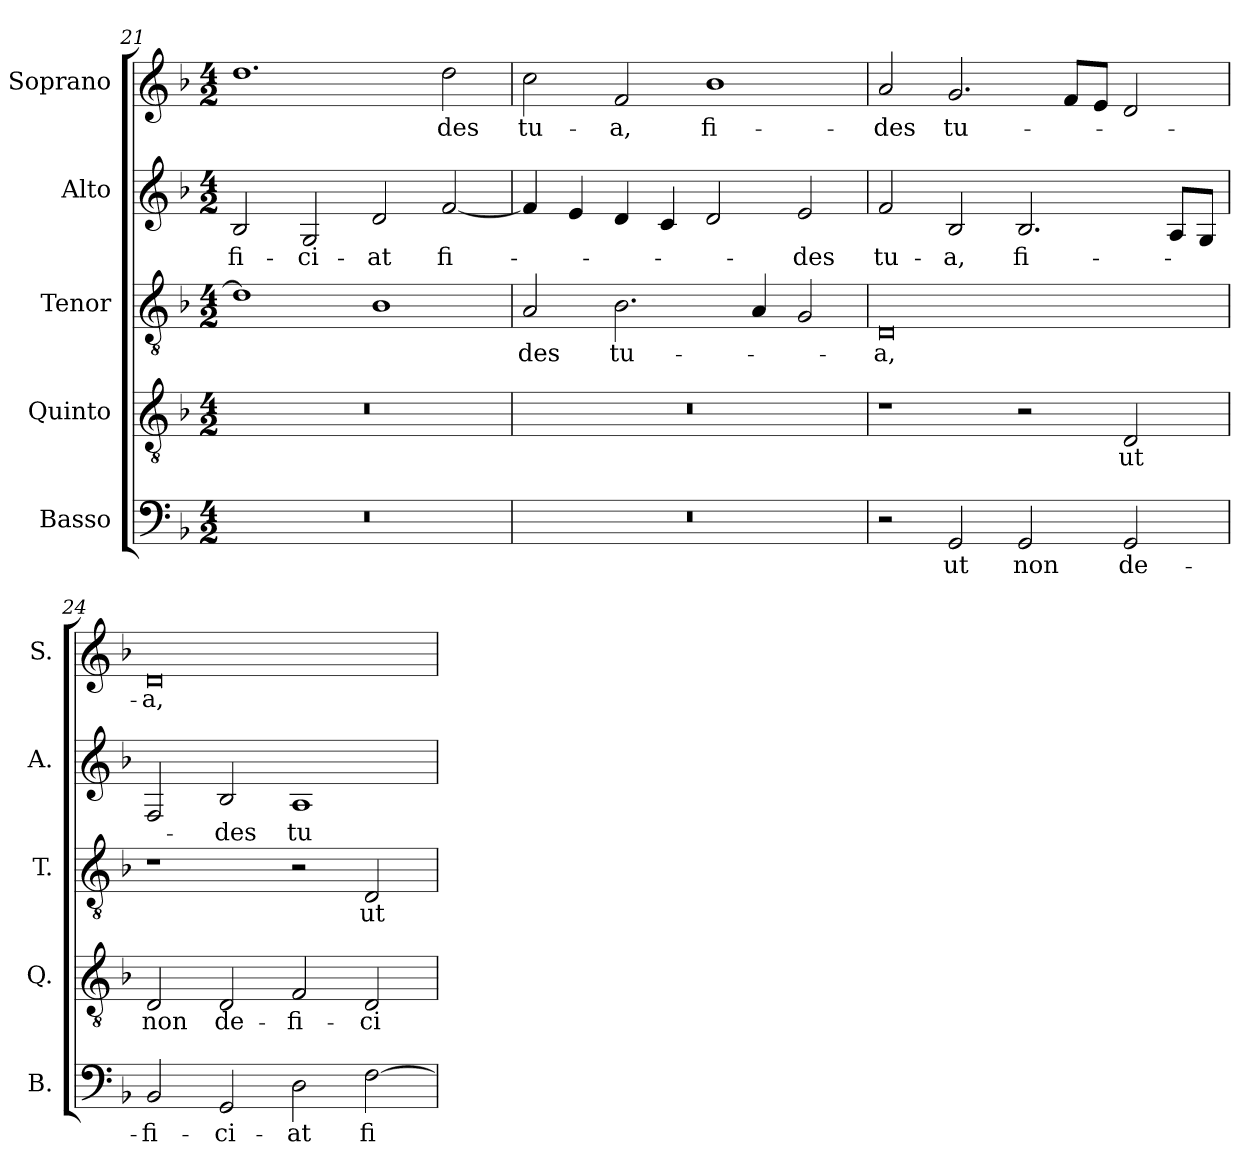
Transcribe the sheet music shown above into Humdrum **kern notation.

**kern	**text	**kern	**text	**kern	**text	**kern	**text	**kern	**text
*part5	*part5	*part4	*part4	*part3	*part3	*part2	*part2	*part1	*part1
*staff5	*staff5	*staff4	*staff4	*staff3	*staff3	*staff2	*staff2	*staff1	*staff1
*I"Basso	*	*I"Quinto	*	*I"Tenor	*	*I"Alto	*	*I"Soprano	*
*I'B.	*	*I'Q.	*	*I'T.	*	*I'A.	*	*I'S.	*
*clefF4	*	*clefGv2	*	*clefGv2	*	*clefG2	*	*clefG2	*
*	*	*ITrd7c12	*	*ITrd7c12	*	*	*	*	*
*k[b-]	*	*k[b-]	*	*k[b-]	*	*k[b-]	*	*k[b-]	*
*F:	*	*F:	*	*F:	*	*F:	*	*F:	*
*M4/2	*	*M4/2	*	*M4/2	*	*M4/2	*	*M4/2	*
=21	=21	=21	=21	=21	=21	=21	=21	=21	=21
!LO:N:vis=1	!	!LO:N:vis=1	!	!	!	!	!	!	!
!	!	!	!	!	!	!	!LO:LY:b:color=#000000	!	!
0r	.	0r	.	1Di]	.	2B-i/	-fi-	1.ddi	.
!	!	!	!	!	!	!	!LO:LY:b:color=#000000	!	!
.	.	.	.	.	.	2Gi/	-ci-	.	.
!	!	!	!	!	!	!	!LO:LY:b:color=#000000	!	!
.	.	.	.	1BB-i	.	2di/	-at	.	.
!	!	!	!	!	!	!	!LO:LY:b:color=#000000	!	!
!	!	!	!	!	!	!	!	!	!LO:LY:b:color=#000000
.	.	.	.	.	.	[2fi/	fi-	2ddi\	-des
=22	=22	=22	=22	=22	=22	=22	=22	=22	=22
!LO:N:vis=1	!	!LO:N:vis=1	!	!	!	!	!	!	!
!	!	!	!	!	!LO:LY:b:color=#000000	!	!	!	!
!	!	!	!	!	!	!	!	!	!LO:LY:b:color=#000000
0r	.	0r	.	2AAi/	-des	4fi/]	.	2cci\	tu-
.	.	.	.	.	.	4ei/	.	.	.
!	!	!	!	!	!LO:LY:b:color=#000000	!	!	!	!
!	!	!	!	!	!	!	!	!	!LO:LY:b:color=#000000
.	.	.	.	2.BB-i\	tu-	4di/	.	2fi/	-a,
.	.	.	.	.	.	4ci/	.	.	.
!	!	!	!	!	!	!	!	!	!LO:LY:b:color=#000000
.	.	.	.	.	.	2di/	.	1b-i	fi-
.	.	.	.	4AAi/	.	.	.	.	.
!	!	!	!	!	!	!	!LO:LY:b:color=#000000	!	!
.	.	.	.	2GGi/	.	2ei/	-des	.	.
!!LO:LB:g=z
=23	=23	=23	=23	=23	=23	=23	=23	=23	=23
!	!	!	!	!	!LO:LY:b:color=#000000	!	!	!	!
!	!	!	!	!	!	!	!LO:LY:b:color=#000000	!	!
!	!	!	!	!	!	!	!	!	!LO:LY:b:color=#000000
2r	.	1r	.	0DDi	-a,	2fi/	tu-	2ai/	-des
!	!LO:LY:b:color=#000000	!	!	!	!	!	!	!	!
!	!	!	!	!	!	!	!LO:LY:b:color=#000000	!	!
!	!	!	!	!	!	!	!	!	!LO:LY:b:color=#000000
2GGi/	ut	.	.	.	.	2B-i/	-a,	2.gi/	tu-
!	!LO:LY:b:color=#000000	!	!	!	!	!	!	!	!
!	!	!	!	!	!	!	!LO:LY:b:color=#000000	!	!
2GGi/	non	2r	.	.	.	2.B-i/	fi-	.	.
.	.	.	.	.	.	.	.	8fi/L	.
.	.	.	.	.	.	.	.	8ei/J	.
!	!LO:LY:b:color=#000000	!	!	!	!	!	!	!	!
!	!	!	!LO:LY:b:color=#000000	!	!	!	!	!	!
2GGi/	de-	2DDi/	ut	.	.	.	.	2di/	.
.	.	.	.	.	.	8Ai/L	.	.	.
.	.	.	.	.	.	8Gi/J	.	.	.
=24	=24	=24	=24	=24	=24	=24	=24	=24	=24
!	!LO:LY:b:color=#000000	!	!	!	!	!	!	!	!
!	!	!	!LO:LY:b:color=#000000	!	!	!	!	!	!
!	!	!	!	!	!	!	!	!	!LO:LY:b:color=#000000
2BB-i/	-fi-	2DDi/	non	1r	.	2Fi/	.	0di	-a,
!	!LO:LY:b:color=#000000	!	!	!	!	!	!	!	!
!	!	!	!LO:LY:b:color=#000000	!	!	!	!	!	!
!	!	!	!	!	!	!	!LO:LY:b:color=#000000	!	!
2GGi/	-ci-	2DDi/	de-	.	.	2B-i/	-des	.	.
!	!LO:LY:b:color=#000000	!	!	!	!	!	!	!	!
!	!	!	!LO:LY:b:color=#000000	!	!	!	!	!	!
!	!	!	!	!	!	!	!LO:LY:b:color=#000000	!	!
2Di\	-at	2FFi/	-fi-	2r	.	1Ai	tu-	.	.
!	!LO:LY:b:color=#000000	!	!	!	!	!	!	!	!
!	!	!	!LO:LY:b:color=#000000	!	!	!	!	!	!
!	!	!	!	!	!LO:LY:b:color=#000000	!	!	!	!
[2Fi\	fi-	2DDi/	-ci-	2DDi/	ut	.	.	.	.
=	=	=	=	=	=	=	=	=	=
*-	*-	*-	*-	*-	*-	*-	*-	*-	*-
